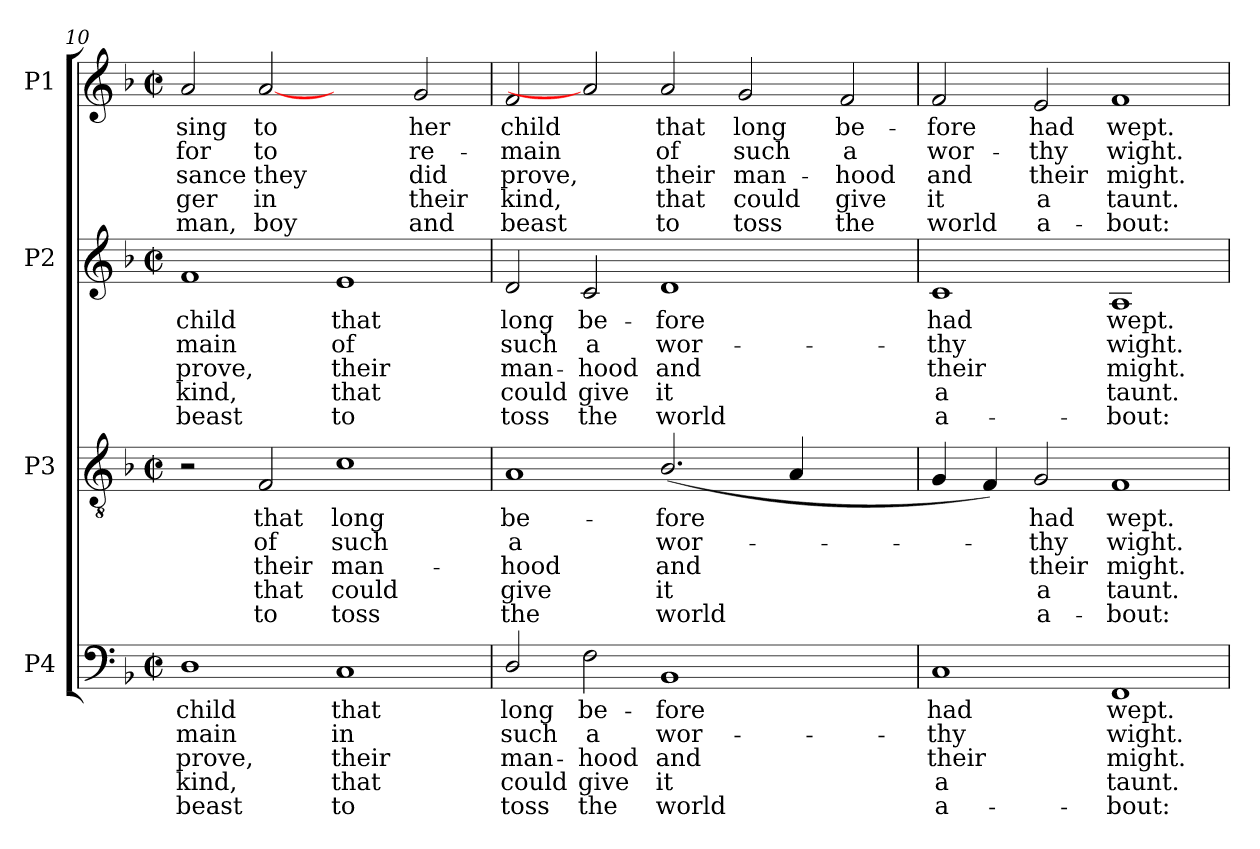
**kern	**text	**text	**text	**text	**text	**kern	**text	**text	**text	**text	**text	**kern	**text	**text	**text	**text	**text	**kern	**text	**text	**text	**text	**text
*part4	*part4	*part4	*part4	*part4	*part4	*part3	*part3	*part3	*part3	*part3	*part3	*part2	*part2	*part2	*part2	*part2	*part2	*part1	*part1	*part1	*part1	*part1	*part1
*staff4	*staff4	*staff4	*staff4	*staff4	*staff4	*staff3	*staff3	*staff3	*staff3	*staff3	*staff3	*staff2	*staff2	*staff2	*staff2	*staff2	*staff2	*staff1	*staff1	*staff1	*staff1	*staff1	*staff1
*I"P4	*	*	*	*	*	*I"P3	*	*	*	*	*	*I"P2	*	*	*	*	*	*I"P1	*	*	*	*	*
*clefF4	*	*	*	*	*	*clefGv2	*	*	*	*	*	*clefG2	*	*	*	*	*	*clefG2	*	*	*	*	*
*	*	*	*	*	*	*ITrd7c12	*	*	*	*	*	*	*	*	*	*	*	*	*	*	*	*	*
*k[b-]	*	*	*	*	*	*k[b-]	*	*	*	*	*	*k[b-]	*	*	*	*	*	*k[b-]	*	*	*	*	*
*F:	*	*	*	*	*	*F:	*	*	*	*	*	*F:	*	*	*	*	*	*F:	*	*	*	*	*
*M2/2	*	*	*	*	*	*M2/2	*	*	*	*	*	*M2/2	*	*	*	*	*	*M2/2	*	*	*	*	*
*met(c|)	*	*	*	*	*	*met(c|)	*	*	*	*	*	*met(c|)	*	*	*	*	*	*met(c|)	*	*	*	*	*
=10	=10	=10	=10	=10	=10	=10	=10	=10	=10	=10	=10	=10	=10	=10	=10	=10	=10	=10	=10	=10	=10	=10	=10
!	!LO:LY:b:color=#000000	!LO:LY:b:color=#000000	!LO:LY:b:color=#000000	!LO:LY:b:color=#000000	!LO:LY:b:color=#000000	!	!	!	!	!	!	!	!	!	!	!	!	!	!	!	!	!	!
!	!	!	!	!	!	!	!	!	!	!	!	!	!LO:LY:b:color=#000000	!LO:LY:b:color=#000000	!LO:LY:b:color=#000000	!LO:LY:b:color=#000000	!LO:LY:b:color=#000000	!	!	!	!	!	!
!	!	!	!	!	!	!	!	!	!	!	!	!	!	!	!	!	!	!	!LO:LY:b:color=#000000	!LO:LY:b:color=#000000	!LO:LY:b:color=#000000	!LO:LY:b:color=#000000	!LO:LY:b:color=#000000
1Di	child	-main	prove,	kind,	beast	2r	.	.	.	.	.	1fi	child	-main	prove,	kind,	beast	2ai/	sing	for	-sance	ger	man,
!	!	!	!	!	!	!	!LO:LY:b:color=#000000	!LO:LY:b:color=#000000	!LO:LY:b:color=#000000	!LO:LY:b:color=#000000	!LO:LY:b:color=#000000	!	!	!	!	!	!	!	!	!	!	!	!
!	!	!	!	!	!	!	!	!	!	!	!	!	!	!	!	!	!	!	!LO:LY:b:color=#000000	!LO:LY:b:color=#000000	!LO:LY:b:color=#000000	!LO:LY:b:color=#000000	!LO:LY:b:color=#000000
.	.	.	.	.	.	2FFi/	that	of	their	that	to	.	.	.	.	.	.	[2ai	to	to	they	in	boy
!	!LO:LY:b:color=#000000	!LO:LY:b:color=#000000	!LO:LY:b:color=#000000	!LO:LY:b:color=#000000	!LO:LY:b:color=#000000	!	!	!	!	!	!	!	!	!	!	!	!	!	!	!	!	!	!
!	!	!	!	!	!	!	!LO:LY:b:color=#000000	!LO:LY:b:color=#000000	!LO:LY:b:color=#000000	!LO:LY:b:color=#000000	!LO:LY:b:color=#000000	!	!	!	!	!	!	!	!	!	!	!	!
!	!	!	!	!	!	!	!	!	!	!	!	!	!LO:LY:b:color=#000000	!LO:LY:b:color=#000000	!LO:LY:b:color=#000000	!LO:LY:b:color=#000000	!LO:LY:b:color=#000000	!	!	!	!	!	!
1Ci	that	in	their	that	to	1Ci	long	such	man-	-could	toss	1ei	that	of	their	that	to	2ryy	.	.	.	.	.
!	!	!	!	!	!	!	!	!	!	!	!	!	!	!	!	!	!	!	!LO:LY:b:color=#000000	!LO:LY:b:color=#000000	!LO:LY:b:color=#000000	!LO:LY:b:color=#000000	!LO:LY:b:color=#000000
.	.	.	.	.	.	.	.	.	.	.	.	.	.	.	.	.	.	2gi/	her	re-	did	their	and
=11	=11	=11	=11	=11	=11	=11	=11	=11	=11	=11	=11	=11	=11	=11	=11	=11	=11	=11	=11	=11	=11	=11	=11
!	!LO:LY:b:color=#000000	!LO:LY:b:color=#000000	!LO:LY:b:color=#000000	!LO:LY:b:color=#000000	!LO:LY:b:color=#000000	!	!	!	!	!	!	!	!	!	!	!	!	!	!	!	!	!	!
!	!	!	!	!	!	!	!LO:LY:b:color=#000000	!LO:LY:b:color=#000000	!LO:LY:b:color=#000000	!LO:LY:b:color=#000000	!LO:LY:b:color=#000000	!	!	!	!	!	!	!	!	!	!	!	!
!	!	!	!	!	!	!	!	!	!	!	!	!	!LO:LY:b:color=#000000	!LO:LY:b:color=#000000	!LO:LY:b:color=#000000	!LO:LY:b:color=#000000	!LO:LY:b:color=#000000	!	!	!	!	!	!
!	!	!	!	!	!	!	!	!	!	!	!	!	!	!	!	!	!	!	!LO:LY:b:color=#000000	!LO:LY:b:color=#000000	!LO:LY:b:color=#000000	!LO:LY:b:color=#000000	!LO:LY:b:color=#000000
2Di/	long	such	man-	could	toss	1AAi	be-	a	hood	give	the	2di/	long	such	man-	-could	toss	2fi/	child	-main	prove,	kind,	beast
!	!LO:LY:b:color=#000000	!LO:LY:b:color=#000000	!LO:LY:b:color=#000000	!LO:LY:b:color=#000000	!LO:LY:b:color=#000000	!	!	!	!	!	!	!	!	!	!	!	!	!	!	!	!	!	!
!	!	!	!	!	!	!	!	!	!	!	!	!	!LO:LY:b:color=#000000	!LO:LY:b:color=#000000	!LO:LY:b:color=#000000	!LO:LY:b:color=#000000	!LO:LY:b:color=#000000	!	!	!	!	!	!
2Fi\	be-	a	hood	-give	the	.	.	.	.	.	.	2ci/	be-	a	hood	give	the	2ai]	.	.	.	.	.
!	!LO:LY:b:color=#000000	!LO:LY:b:color=#000000	!LO:LY:b:color=#000000	!LO:LY:b:color=#000000	!LO:LY:b:color=#000000	!	!	!	!	!	!	!	!	!	!	!	!	!	!	!	!	!	!
!	!	!	!	!	!	!	!LO:LY:b:color=#000000	!LO:LY:b:color=#000000	!LO:LY:b:color=#000000	!LO:LY:b:color=#000000	!LO:LY:b:color=#000000	!	!	!	!	!	!	!	!	!	!	!	!
!	!	!	!	!	!	!	!	!	!	!	!	!	!LO:LY:b:color=#000000	!LO:LY:b:color=#000000	!LO:LY:b:color=#000000	!LO:LY:b:color=#000000	!LO:LY:b:color=#000000	!	!	!	!	!	!
!	!	!	!	!	!	!	!	!	!	!	!	!	!	!	!	!	!	!	!LO:LY:b:color=#000000	!LO:LY:b:color=#000000	!LO:LY:b:color=#000000	!LO:LY:b:color=#000000	!LO:LY:b:color=#000000
1BB-i	-fore	wor-	and	it	world	(2.BB-i/	-fore	wor-	and	it	world	1di	-fore	wor-	and	it	world	2ai/	that	of	their	that	to
!	!	!	!	!	!	!	!	!	!	!	!	!	!	!	!	!	!	!	!LO:LY:b:color=#000000	!LO:LY:b:color=#000000	!LO:LY:b:color=#000000	!LO:LY:b:color=#000000	!LO:LY:b:color=#000000
.	.	.	.	.	.	.	.	.	.	.	.	.	.	.	.	.	.	2gi/	long	such	man-	-could	toss
.	.	.	.	.	.	4AAi/	.	.	.	.	.	.	.	.	.	.	.	.	.	.	.	.	.
!	!	!	!	!	!	!	!	!	!	!	!	!	!	!	!	!	!	!	!LO:LY:b:color=#000000	!LO:LY:b:color=#000000	!LO:LY:b:color=#000000	!LO:LY:b:color=#000000	!LO:LY:b:color=#000000
2ryy	.	.	.	.	.	2ryy	.	.	.	.	.	2ryy	.	.	.	.	.	2fi/	be-	a	hood	give	the
!!LO:LB:g=z
=12	=12	=12	=12	=12	=12	=12	=12	=12	=12	=12	=12	=12	=12	=12	=12	=12	=12	=12	=12	=12	=12	=12	=12
!	!LO:LY:b:color=#000000	!LO:LY:b:color=#000000	!LO:LY:b:color=#000000	!LO:LY:b:color=#000000	!LO:LY:b:color=#000000	!	!	!	!	!	!	!	!	!	!	!	!	!	!	!	!	!	!
!	!	!	!	!	!	!	!	!	!	!	!	!	!LO:LY:b:color=#000000	!LO:LY:b:color=#000000	!LO:LY:b:color=#000000	!LO:LY:b:color=#000000	!LO:LY:b:color=#000000	!	!	!	!	!	!
!	!	!	!	!	!	!	!	!	!	!	!	!	!	!	!	!	!	!	!LO:LY:b:color=#000000	!LO:LY:b:color=#000000	!LO:LY:b:color=#000000	!LO:LY:b:color=#000000	!LO:LY:b:color=#000000
1Ci	had	-thy	-their	a	a-	4GGi/	.	.	.	.	.	1ci	had	-thy	their	a	a-	2fi/	-fore	wor-	and	it	world
.	.	.	.	.	.	4FFi/)	.	.	.	.	.	.	.	.	.	.	.	.	.	.	.	.	.
!	!	!	!	!	!	!	!LO:LY:b:color=#000000	!LO:LY:b:color=#000000	!LO:LY:b:color=#000000	!LO:LY:b:color=#000000	!LO:LY:b:color=#000000	!	!	!	!	!	!	!	!	!	!	!	!
!	!	!	!	!	!	!	!	!	!	!	!	!	!	!	!	!	!	!	!LO:LY:b:color=#000000	!LO:LY:b:color=#000000	!LO:LY:b:color=#000000	!LO:LY:b:color=#000000	!LO:LY:b:color=#000000
.	.	.	.	.	.	2GGi/	had	-thy	their	a	a-	.	.	.	.	.	.	2ei/	had	-thy	their	a	a-
!	!LO:LY:b:color=#000000	!LO:LY:b:color=#000000	!LO:LY:b:color=#000000	!LO:LY:b:color=#000000	!LO:LY:b:color=#000000	!	!	!	!	!	!	!	!	!	!	!	!	!	!	!	!	!	!
!	!	!	!	!	!	!	!LO:LY:b:color=#000000	!LO:LY:b:color=#000000	!LO:LY:b:color=#000000	!LO:LY:b:color=#000000	!LO:LY:b:color=#000000	!	!	!	!	!	!	!	!	!	!	!	!
!	!	!	!	!	!	!	!	!	!	!	!	!	!LO:LY:b:color=#000000	!LO:LY:b:color=#000000	!LO:LY:b:color=#000000	!LO:LY:b:color=#000000	!LO:LY:b:color=#000000	!	!	!	!	!	!
!	!	!	!	!	!	!	!	!	!	!	!	!	!	!	!	!	!	!	!LO:LY:b:color=#000000	!LO:LY:b:color=#000000	!LO:LY:b:color=#000000	!LO:LY:b:color=#000000	!LO:LY:b:color=#000000
1FFi	wept.	wight.	might.	taunt.	bout:	1FFi	wept.	wight.	-might.	taunt.	bout:	1Ai	wept.	wight.	might.	taunt.	-bout:	1fi	wept.	wight.	-might.	taunt.	bout:
=	=	=	=	=	=	=	=	=	=	=	=	=	=	=	=	=	=	=	=	=	=	=	=
*-	*-	*-	*-	*-	*-	*-	*-	*-	*-	*-	*-	*-	*-	*-	*-	*-	*-	*-	*-	*-	*-	*-	*-
